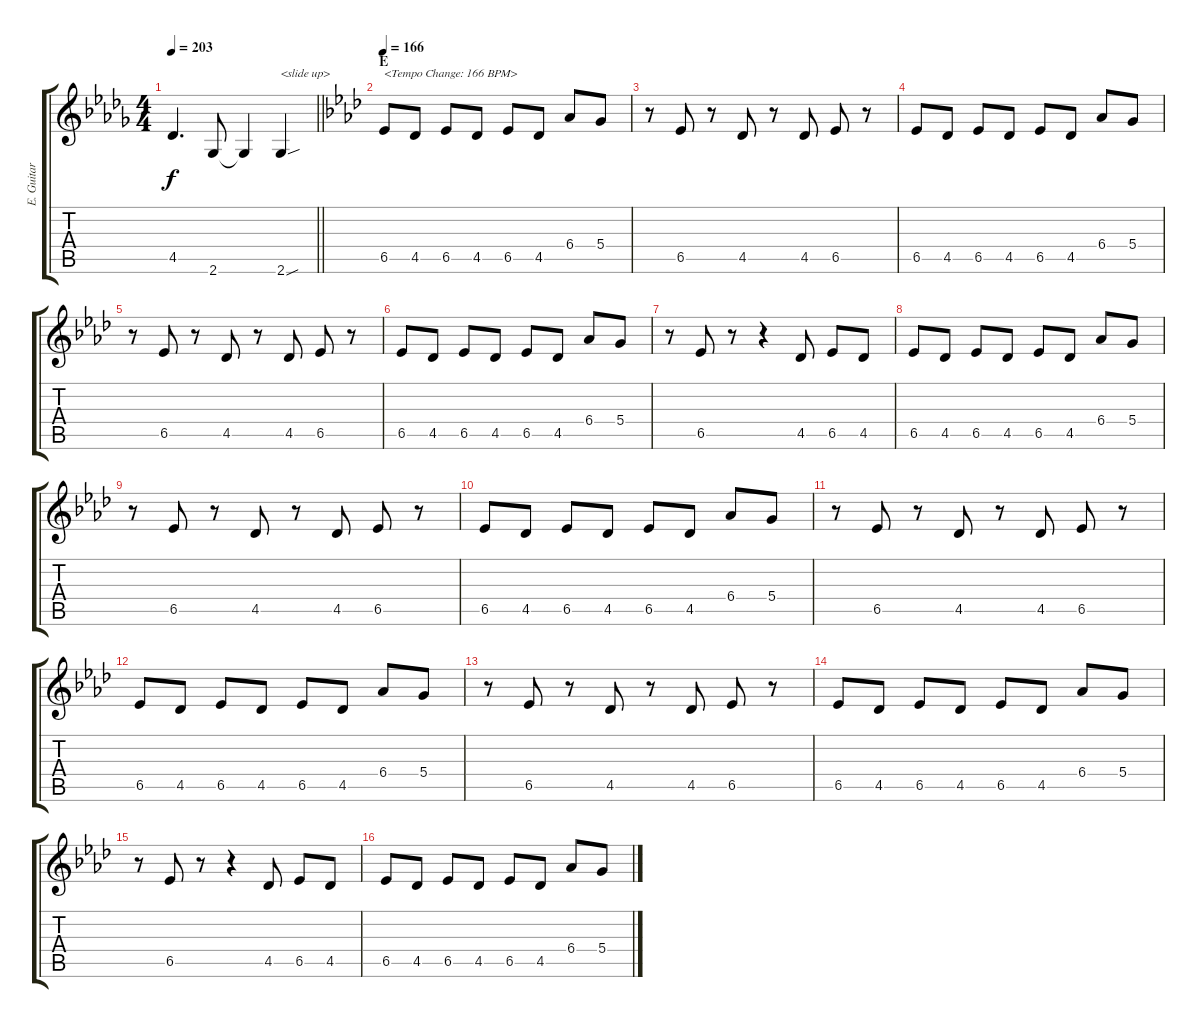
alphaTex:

\track ("E. Guitar II" "E. Guitar ") {instrument overdrivenguitar}
\staff {score tabs}
\tuning (E4 B3 G3 D3 A2 E2) {hide}
\ts (4 4)
\tempo 203
\clef g2
\barLineRight lightlight
\ks db
4.5.4{d dy f} 2.6.8 2.6{t}.4 2.6{sou}.4{txt "<slide up>"} |
\section ("" "E")
\tempo 166
\ks ab
6.5.8{txt "<Tempo Change: 166 BPM>"} 4.5.8 6.5.8 4.5.8 6.5.8 4.5.8 6.4.8 5.4.8 |
r.8 6.5.8 r.8 4.5.8 r.8 4.5.8 6.5.8 r.8 |
6.5.8 4.5.8 6.5.8 4.5.8 6.5.8 4.5.8 6.4.8 5.4.8 |
r.8 6.5.8 r.8 4.5.8 r.8 4.5.8 6.5.8 r.8 |
6.5.8 4.5.8 6.5.8 4.5.8 6.5.8 4.5.8 6.4.8 5.4.8 |
r.8 6.5.8 r.8 r.4 4.5.8 6.5.8 4.5.8 |
6.5.8 4.5.8 6.5.8 4.5.8 6.5.8 4.5.8 6.4.8 5.4.8 |
r.8 6.5.8 r.8 4.5.8 r.8 4.5.8 6.5.8 r.8 |
6.5.8 4.5.8 6.5.8 4.5.8 6.5.8 4.5.8 6.4.8 5.4.8 |
r.8 6.5.8 r.8 4.5.8 r.8 4.5.8 6.5.8 r.8 |
6.5.8 4.5.8 6.5.8 4.5.8 6.5.8 4.5.8 6.4.8 5.4.8 |
r.8 6.5.8 r.8 4.5.8 r.8 4.5.8 6.5.8 r.8 |
6.5.8 4.5.8 6.5.8 4.5.8 6.5.8 4.5.8 6.4.8 5.4.8 |
r.8 6.5.8 r.8 r.4 4.5.8 6.5.8 4.5.8 |
6.5.8 4.5.8 6.5.8 4.5.8 6.5.8 4.5.8 6.4.8 5.4.8
